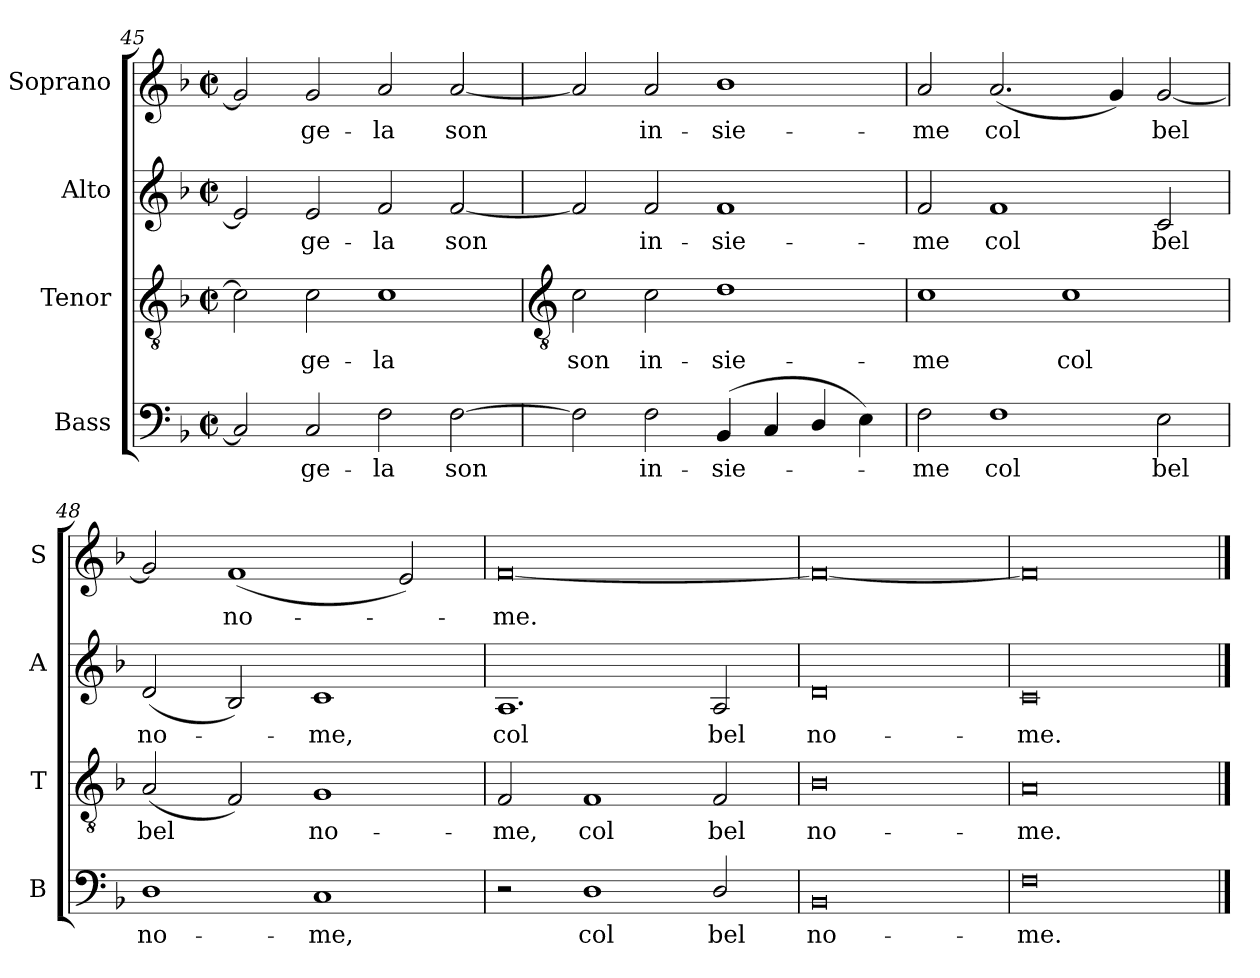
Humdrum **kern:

**kern	**text	**kern	**text	**kern	**text	**kern	**text
*part4	*part4	*part3	*part3	*part2	*part2	*part1	*part1
*staff4	*staff4	*staff3	*staff3	*staff2	*staff2	*staff1	*staff1
*I"Bass	*	*I"Tenor	*	*I"Alto	*	*I"Soprano	*
*I'B	*	*I'T	*	*I'A	*	*I'S	*
*clefF4	*	*clefGv2	*	*clefG2	*	*clefG2	*
*k[b-]	*	*k[b-]	*	*k[b-]	*	*k[b-]	*
*F:	*	*F:	*	*F:	*	*F:	*
*M4/2	*	*M4/2	*	*M4/2	*	*M4/2	*
*met(c|)	*	*met(c|)	*	*met(c|)	*	*met(c|)	*
=45	=45	=45	=45	=45	=45	=45	=45
2C]	.	2c]	.	2e]	.	2g]	.
!	!LO:LY:b	!	!LO:LY:b	!	!LO:LY:b	!	!LO:LY:b
2C	ge-	2c	ge-	2e	ge-	2g	ge-
!	!LO:LY:b	!	!LO:LY:b	!	!LO:LY:b	!	!LO:LY:b
2F	-la	1c	-la	2f	-la	2a	-la
!	!LO:LY:b	!	!	!	!LO:LY:b	!	!LO:LY:b
[2F	son	.	.	[2f	son	[2a	son
!!LO:LB:g=z
=46	=46	=46	=46	=46	=46	=46	=46
*	*	*clefGv2	*	*	*	*	*
!	!	!	!LO:LY:b	!	!	!	!
2F]	.	2c	son	2f]	.	2a]	.
!	!LO:LY:b	!	!LO:LY:b	!	!LO:LY:b	!	!LO:LY:b
2F	in-	2c	in-	2f	in-	2a	in-
!	!LO:LY:b	!	!LO:LY:b	!	!LO:LY:b	!	!LO:LY:b
(<4BB-	-sie-	1d	-sie-	1f	-sie-	1b-	-sie-
4C	.	.	.	.	.	.	.
4D/	.	.	.	.	.	.	.
4E)	.	.	.	.	.	.	.
=47	=47	=47	=47	=47	=47	=47	=47
!	!LO:LY:b	!	!LO:LY:b	!	!LO:LY:b	!	!LO:LY:b
2F	me	1c	-me	2f	-me	2a	-me
!	!LO:LY:b	!	!	!	!LO:LY:b	!	!LO:LY:b
1F	col	.	.	1f	col	(<2.a	col
!	!	!	!LO:LY:b	!	!	!	!
.	.	1c	col	.	.	.	.
.	.	.	.	.	.	4g)	.
!	!LO:LY:b	!	!	!	!LO:LY:b	!	!LO:LY:b
2E	bel	.	.	2c	bel	[2g	bel
=48	=48	=48	=48	=48	=48	=48	=48
!	!LO:LY:b	!	!LO:LY:b	!	!LO:LY:b	!	!
1D	no-	(<2A	bel	(<2d	no-	2g]	.
!	!	!	!	!	!	!	!LO:LY:b
.	.	2F)	.	2B-)	.	(<1f	no-
!	!LO:LY:b	!	!LO:LY:b	!	!LO:LY:b	!	!
1C	-me,	1G	no-	1c	me,	.	.
.	.	.	.	.	.	2e)	.
=49	=49	=49	=49	=49	=49	=49	=49
!	!	!	!LO:LY:b	!	!LO:LY:b	!	!LO:LY:b
2r	.	2F	-me,	1.A	col	[0f	me.
!	!LO:LY:b	!	!LO:LY:b	!	!	!	!
1D	col	1F	col	.	.	.	.
!	!LO:LY:b	!	!LO:LY:b	!	!LO:LY:b	!	!
2D/	bel	2F	bel	2A	bel	.	.
=50	=50	=50	=50	=50	=50	=50	=50
!	!LO:LY:b	!	!LO:LY:b	!	!LO:LY:b	!	!
0BB-	no-	0B-	no-	0d	no-	0f_	.
=51	=51	=51	=51	=51	=51	=51	=51
!	!LO:LY:b	!	!LO:LY:b	!	!LO:LY:b	!	!
0F	-me.	0A	-me.	0c	-me.	0f]	.
==	==	==	==	==	==	==	==
*-	*-	*-	*-	*-	*-	*-	*-
